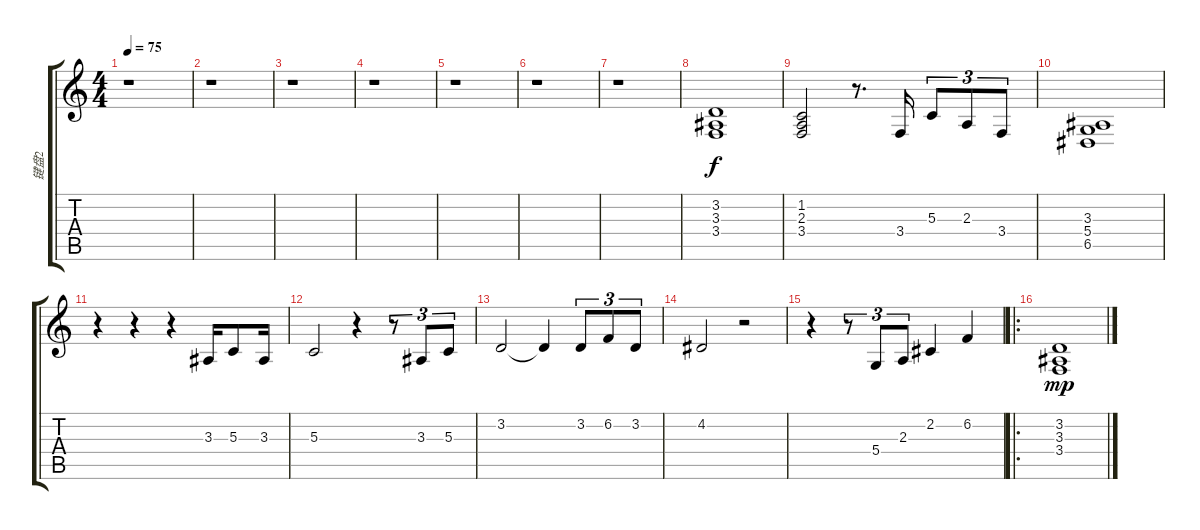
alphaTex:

\track ("键盘2" "键盘2") {instrument electricpiano2}
\staff {score tabs}
\tuning (E4 B3 G3 D3 A2 E2) {hide}
\ts (4 4)
\tempo 75
\clef g2
\ks c
r.1{dy f} |
r.1 |
r.1 |
r.1 |
r.1 |
r.1 |
r.1 |
(3.2 3.3 3.4).1 |
(1.2 2.3 3.4).2 r.8{d} 3.4.16 5.3.8{tu (3 2)} 2.3.8{tu (3 2)} 3.4.8{tu (3 2)} |
(3.3 5.4 6.5).1 |
r.4 r.4 r.4 3.3.16 5.3.8 3.3.16 |
5.3.2 r.4 r.8{tu (3 2)} 3.3.8{tu (3 2)} 5.3.8{tu (3 2)} |
3.2.2 3.2{t}.4 3.2.8{tu (3 2)} 6.2.8{tu (3 2)} 3.2.8{tu (3 2)} |
4.2.2 r.2 |
r.4 r.8{tu (3 2)} 5.4.8{tu (3 2)} 2.3.8{tu (3 2)} 2.2.4 6.2.4 |
\ro
(3.2 3.3 3.4).1{dy mp}
